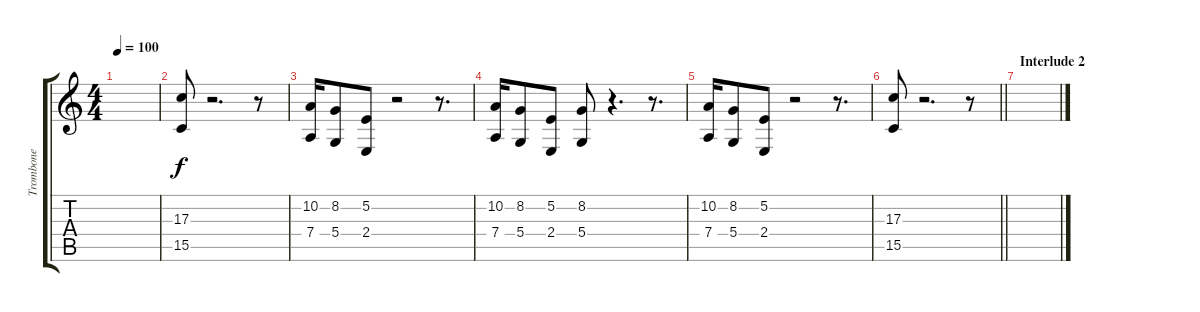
\track ("Trombone" "Trombone") {instrument trombone}
\staff {score tabs}
\tuning (E4 B3 G3 D3 A2 E2) {hide}
\ts (4 4)
\tempo 100
\clef g2
\ks c
|
(17.3 15.5).8 r.2{d} r.8 |
(10.2 7.4).16 (8.2 5.4).8 (5.2 2.4).8 r.2 r.8{d} |
(10.2 7.4).16 (8.2 5.4).8 (5.2 2.4).8 (8.2 5.4).8 r.4{d} r.8{d} |
(10.2 7.4).16 (8.2 5.4).8 (5.2 2.4).8 r.2 r.8{d} |
\barLineRight lightlight
(17.3 15.5).8 r.2{d} r.8 |
\section ("" "Interlude 2")
